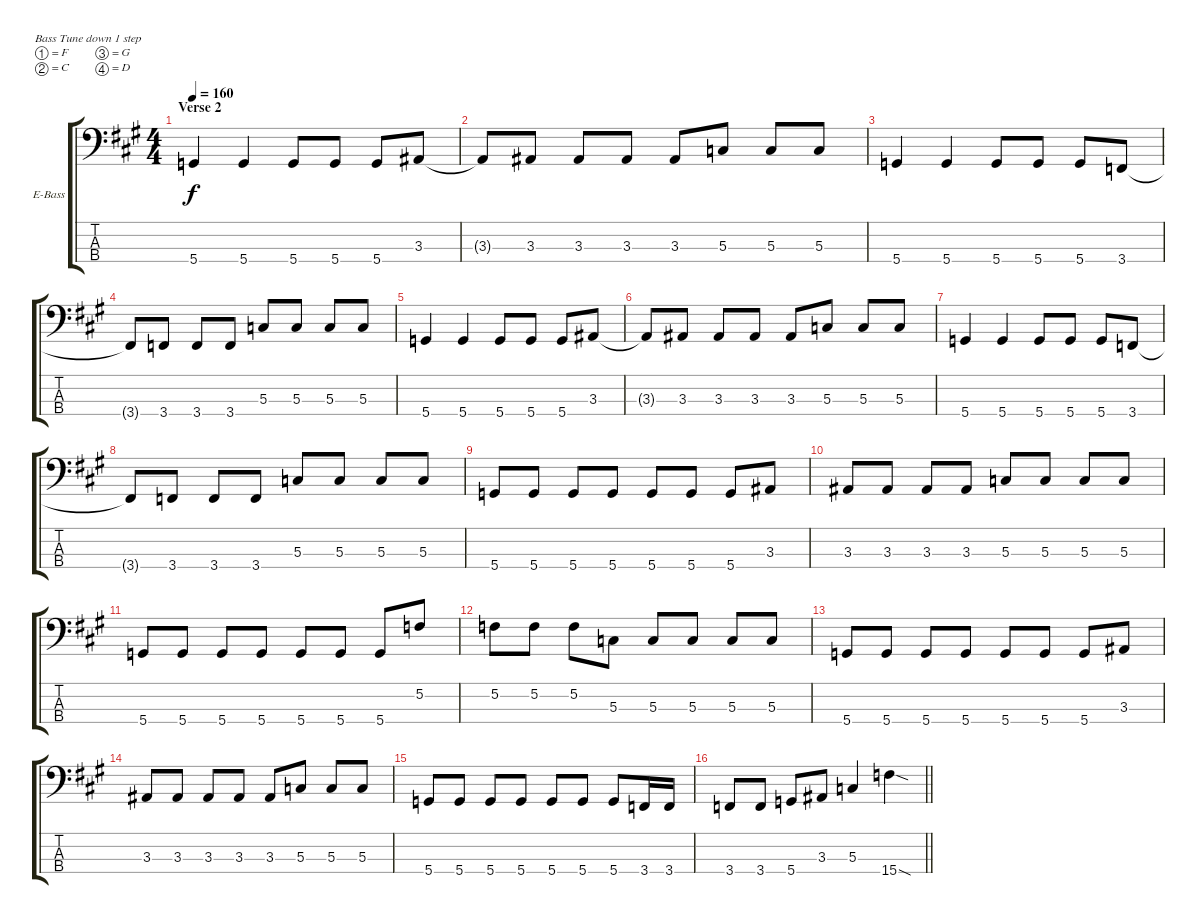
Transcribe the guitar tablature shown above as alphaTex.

\bracketExtendMode groupsimilarinstruments
\firstSystemTrackNameOrientation horizontal
\otherSystemsTrackNameOrientation horizontal
\track ("Bass" "E-Bass") {instrument electricbassfinger}
\staff {score tabs}
\tuning (F2 C2 G1 D1)
\ts (4 4)
\section ("" "Verse 2")
\tempo 160
\clef f4
\ks a
5.4.4{dy f} 5.4.4 5.4.8 5.4.8 5.4.8 3.3.8 |
3.3{t}.8 3.3.8 3.3.8 3.3.8 3.3.8 5.3.8 5.3.8 5.3.8 |
5.4.4 5.4.4 5.4.8 5.4.8 5.4.8 3.4.8 |
3.4{t}.8 3.4.8 3.4.8 3.4.8 5.3.8 5.3.8 5.3.8 5.3.8 |
5.4.4 5.4.4 5.4.8 5.4.8 5.4.8 3.3.8 |
3.3{t}.8 3.3.8 3.3.8 3.3.8 3.3.8 5.3.8 5.3.8 5.3.8 |
5.4.4 5.4.4 5.4.8 5.4.8 5.4.8 3.4.8 |
3.4{t}.8 3.4.8 3.4.8 3.4.8 5.3.8 5.3.8 5.3.8 5.3.8 |
5.4.8 5.4.8 5.4.8 5.4.8 5.4.8 5.4.8 5.4.8 3.3.8 |
3.3.8 3.3.8 3.3.8 3.3.8 5.3.8 5.3.8 5.3.8 5.3.8 |
5.4.8 5.4.8 5.4.8 5.4.8 5.4.8 5.4.8 5.4.8 5.2.8 |
5.2.8 5.2.8 5.2.8 5.3.8 5.3.8 5.3.8 5.3.8 5.3.8 |
5.4.8 5.4.8 5.4.8 5.4.8 5.4.8 5.4.8 5.4.8 3.3.8 |
3.3.8 3.3.8 3.3.8 3.3.8 3.3.8 5.3.8 5.3.8 5.3.8 |
5.4.8 5.4.8 5.4.8 5.4.8 5.4.8 5.4.8 5.4.8 3.4.16 3.4.16 |
\barLineRight lightlight
3.4.8 3.4.8 5.4.8 3.3.8 5.3.4 15.4{sod}.4
